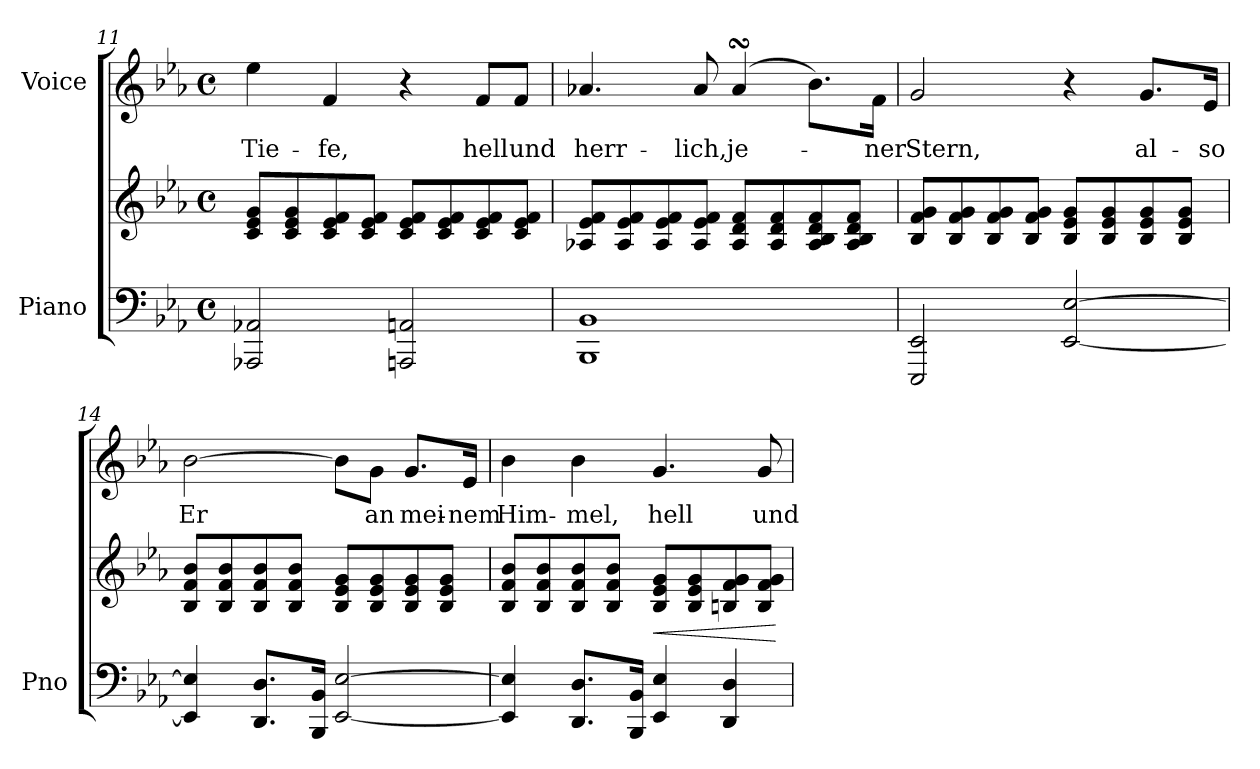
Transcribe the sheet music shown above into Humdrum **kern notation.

**kern	**kern	**dynam	**kern	**text
*part2	*part2	*part2	*part1	*part1
*staff3	*staff2	*staff2/3	*staff1	*staff1
*I"Piano	*	*	*I"Voice	*
*I'Pno	*	*	*	*
*clefF4	*clefG2	*	*clefG2	*
*k[b-e-a-]	*k[b-e-a-]	*	*k[b-e-a-]	*
*M4/4	*M4/4	*	*M4/4	*
*met(c)	*met(c)	*	*met(c)	*
=11	=11	=11	=11	=11
!	!	!	!	!LO:LY:b
2AAA-X/ 2AA-X/	8c/ 8e-/ 8g/L	.	4ee-\	Tie-
.	8c/ 8e-/ 8g/	.	.	.
!	!	!	!	!LO:LY:b
.	8c/ 8e-/ 8f/	.	4f/	-fe,
.	8c/ 8e-/ 8f/J	.	.	.
2AAAn/ 2AAn/	8c/ 8e-/ 8f/L	.	4r	.
.	8c/ 8e-/ 8f/	.	.	.
!	!	!	!	!LO:LY:b
.	8c/ 8e-/ 8f/	.	8f/L	hell
!	!	!	!	!LO:LY:b
.	8c/ 8e-/ 8f/J	.	8f/J	und
=12	=12	=12	=12	=12
!	!	!	!	!LO:LY:b
1BBB- 1BB-	8A-X/ 8e-/ 8f/L	.	4.a-X/	herr-
.	8A-/ 8e-/ 8f/	.	.	.
.	8A-/ 8e-/ 8f/	.	.	.
!	!	!	!	!LO:LY:b
.	8A-/ 8e-/ 8f/J	.	8a-/	-lich,
!	!	!	!	!LO:LY:b
.	8A-/ 8d/ 8f/L	.	(>4a-sSSs/	je-
.	8A-/ 8d/ 8f/	.	.	.
.	8A-/ 8B-/ 8d/ 8f/	.	8.b-\L)	.
.	8A-/ 8B-/ 8d/ 8f/J	.	.	.
!	!	!	!	!LO:LY:b
.	.	.	16f\Jk	-ner
=13	=13	=13	=13	=13
!	!	!	!	!LO:LY:b
2EEE-/ 2EE-/	8B-/ 8f/ 8g/L	.	2g/	Stern,
.	8B-/ 8f/ 8g/	.	.	.
.	8B-/ 8f/ 8g/	.	.	.
.	8B-/ 8f/ 8g/J	.	.	.
[2EE-/ [2E-/	8B-/ 8e-/ 8g/L	.	4r	.
.	8B-/ 8e-/ 8g/	.	.	.
!	!	!	!	!LO:LY:b
.	8B-/ 8e-/ 8g/	.	8.g/L	al-
.	8B-/ 8e-/ 8g/J	.	.	.
!	!	!	!	!LO:LY:b
.	.	.	16e-/Jk	-so
!!LO:LB:g=z
=14	=14	=14	=14	=14
!	!	!	!	!LO:LY:b
4EE-/] 4E-/]	8B-/ 8f/ 8b-/L	.	[2b-\	Er
.	8B-/ 8f/ 8b-/	.	.	.
8.DD/ 8.D/L	8B-/ 8f/ 8b-/	.	.	.
.	8B-/ 8f/ 8b-/J	.	.	.
16BBB-/ 16BB-/Jk	.	.	.	.
[2EE-/ [2E-/	8B-/ 8e-/ 8g/L	.	8b-\L]	.
!	!	!	!	!LO:LY:b
.	8B-/ 8e-/ 8g/	.	8g\J	an
!	!	!	!	!LO:LY:b
.	8B-/ 8e-/ 8g/	.	8.g/L	mei-
.	8B-/ 8e-/ 8g/J	.	.	.
!	!	!	!	!LO:LY:b
.	.	.	16e-/Jk	-nem
!!LO:PB:g=z
=15	=15	=15	=15	=15
!	!	!	!	!LO:LY:b
4EE-/] 4E-/]	8B-/ 8f/ 8b-/L	.	4b-\	Him-
.	8B-/ 8f/ 8b-/	.	.	.
!	!	!	!	!LO:LY:b
8.DD/ 8.D/L	8B-/ 8f/ 8b-/	.	4b-\	-mel,
.	8B-/ 8f/ 8b-/J	.	.	.
16BBB-/ 16BB-/Jk	.	.	.	.
!	!	!LO:HP:b	!	!LO:LY:b
4EE-/ 4E-/	8B-/ 8e-/ 8g/L	<	4.g/	hell
.	8B-/ 8e-/ 8g/	.	.	.
4DD/ 4D/	8Bn/ 8f/ 8g/	.	.	.
!	!	!	!	!LO:LY:b
.	8B/ 8f/ 8g/J	.	8g/	und
.	.	[	.	.
=	=	=	=	=
*-	*-	*-	*-	*-
